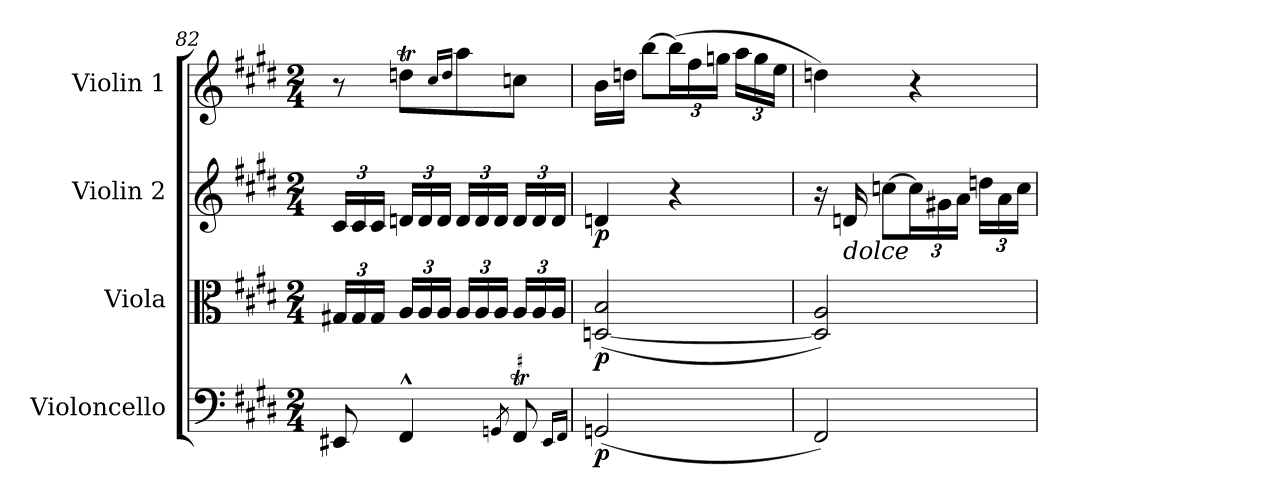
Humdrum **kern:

**kern	**dynam	**kern	**dynam	**kern	**dynam	**kern	**dynam
*part4	*part4	*part3	*part3	*part2	*part2	*part1	*part1
*staff4	*staff4	*staff3	*staff3	*staff2	*staff2	*staff1	*staff1
*I"Violoncello	*	*I"Viola	*	*I"Violin 2	*	*I"Violin 1	*
*I'Vc	*	*I'Vla	*	*I'Vln	*	*I'Vln	*
*clefF4	*	*clefC3	*	*clefG2	*	*clefG2	*
*k[f#c#g#d#]	*	*k[f#c#g#d#]	*	*k[f#c#g#d#]	*	*k[f#c#g#d#]	*
*M2/4	*	*M2/4	*	*M2/4	*	*M2/4	*
*	*	*Xbrackettup	*	*Xbrackettup	*	*	*
=82	=82	=82	=82	=82	=82	=82	=82
8EE#X/	.	24G#X/LL	.	24c#/LL	.	8r	.
.	.	24G#/	.	24c#/	.	.	.
.	.	24G#/JJ	.	24c#/JJ	.	.	.
4FF#^^/	.	24A/LL	.	24dn/LL	.	8ddnT\L	.
.	.	24A/	.	24d/	.	.	.
.	.	24A/JJ	.	24d/JJ	.	.	.
.	.	.	.	.	.	16qcc#/LL	.
.	.	.	.	.	.	16qdd/JJ	.
.	.	24A/LL	.	24d/LL	.	8aa\	.
.	.	24A/	.	24d/	.	.	.
.	.	24A/JJ	.	24d/JJ	.	.	.
8qGGn/	.	.	.	.	.	.	.
8FF#T/	.	24A/LL	.	24d/LL	.	8ccn\J	.
.	.	24A/	.	24d/	.	.	.
.	.	24A/JJ	.	24d/JJ	.	.	.
16qEE#/LL	.	.	.	.	.	.	.
16qFF#/JJ	.	.	.	.	.	.	.
=83	=83	=83	=83	=83	=83	=83	=83
!	!LO:DY:b	!	!LO:DY:b	!	!LO:DY:b	!	!LO:DY:b
!	!	!	!	!	!	!	!LO:DY:n=1:b
(2GGn/	p	([2Dn/ 2B/	p	4dn/	p	16b\LL	p other-dynamics
.	.	.	.	.	.	16ddn\JJ	.
.	.	.	.	.	.	[8bb\L	.
*	*	*	*	*	*	*Xbrackettup	*
.	.	.	.	4r	.	(24bb\L]	.
.	.	.	.	.	.	24ff#\	.
.	.	.	.	.	.	24ggn\JJ	.
.	.	.	.	.	.	24aa\LL	.
.	.	.	.	.	.	24gg\	.
.	.	.	.	.	.	24ee\JJ	.
!!LO:PB:g=z
=84	=84	=84	=84	=84	=84	=84	=84
2FF#/)	.	2Dn/] 2A/)	.	16r	.	4ddn\)	.
!	!	!	!	!LO:TX:b:i:t=dolce	!	!	!
.	.	.	.	16dn/	.	.	.
.	.	.	.	[8ccn\L	.	.	.
.	.	.	.	24cc\L]	.	4r	.
.	.	.	.	24g#X\	.	.	.
.	.	.	.	24a\JJ	.	.	.
.	.	.	.	24ddn\LL	.	.	.
.	.	.	.	24a\	.	.	.
.	.	.	.	24cc\JJ	.	.	.
=	=	=	=	=	=	=	=
*-	*-	*-	*-	*-	*-	*-	*-
